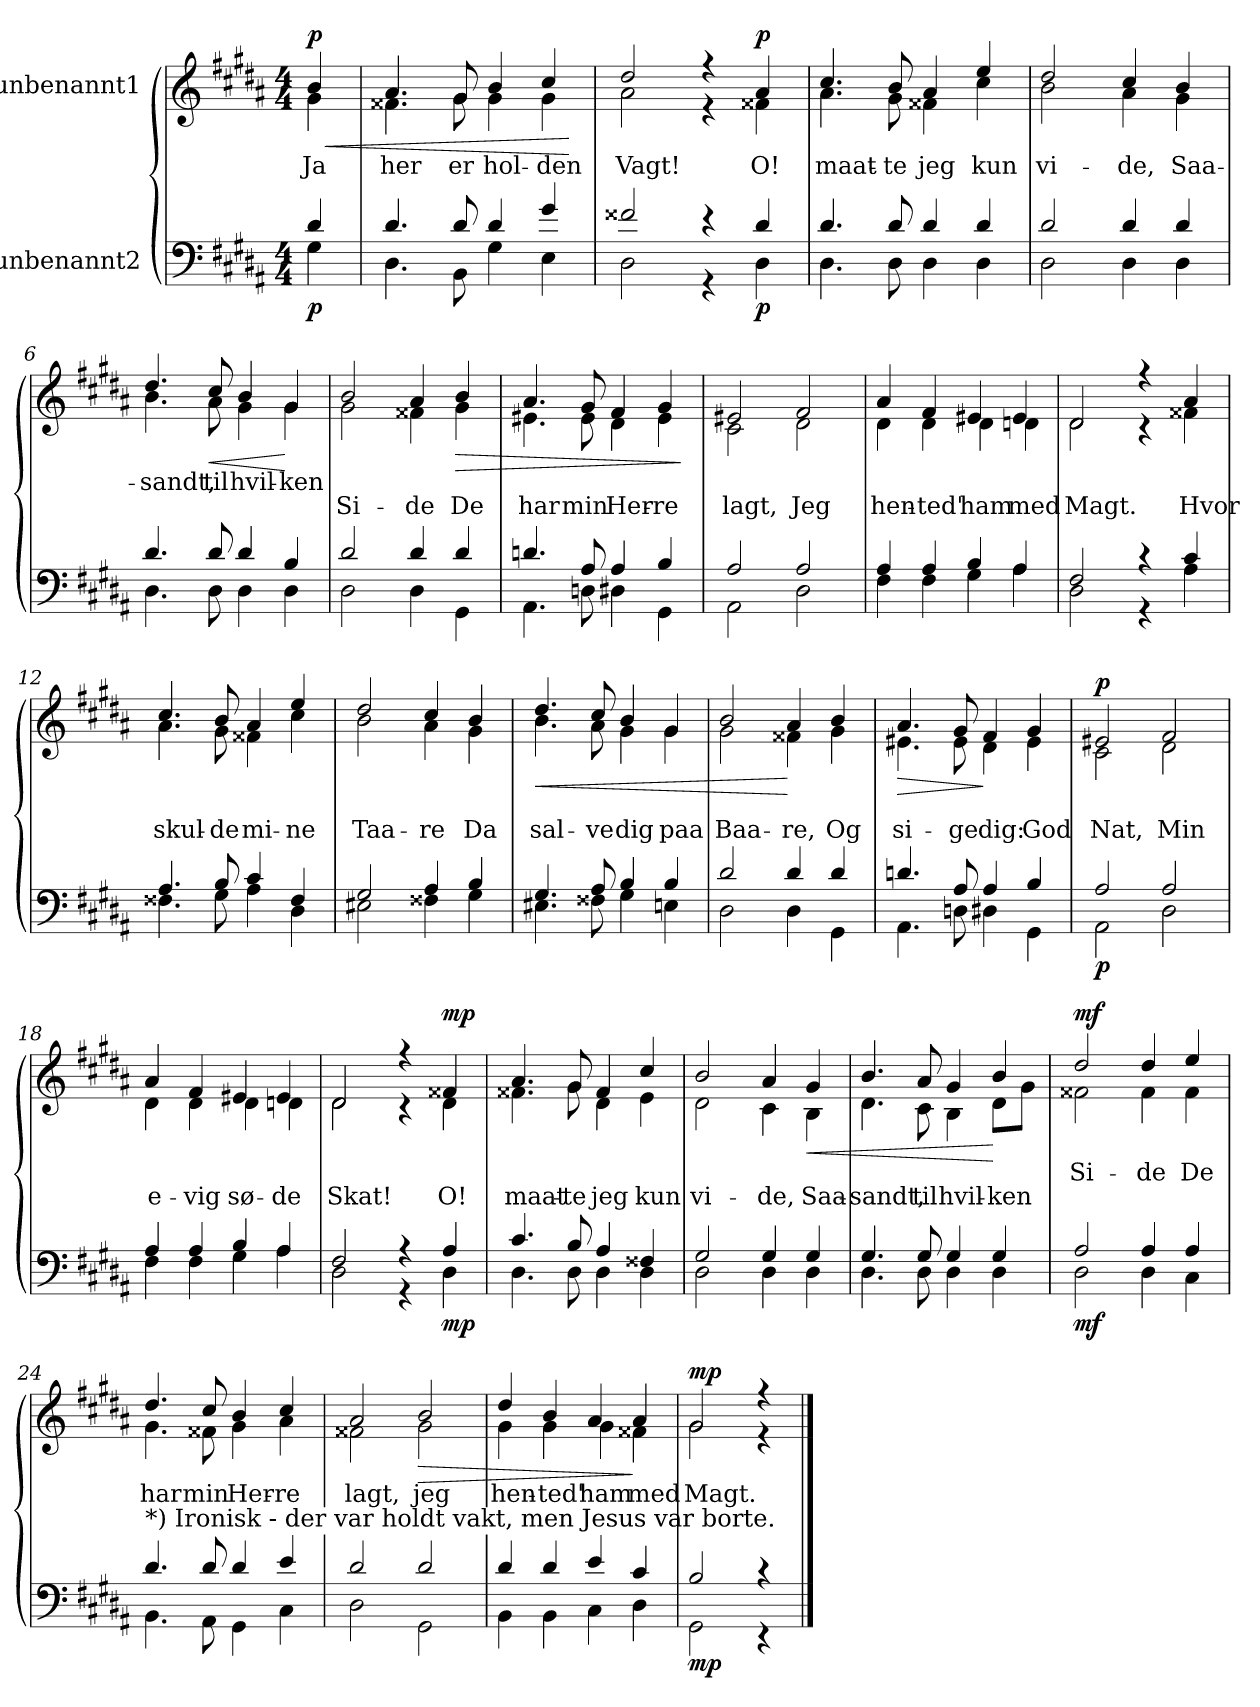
**kern	**dynam	**kern	**text	**text	**dynam
*part2	*part2	*part1	*part1	*part1	*part1
*staff2	*staff2	*staff1	*staff1	*staff1	*staff1
*I"unbenannt2	*	*I"unbenannt1	*	*	*
*clefF4	*	*clefG2	*	*	*
*ITrd1c2	*	*ITrd1c2	*	*	*
*k[f#c#g#]	*	*k[f#c#g#]	*	*	*
*M4/4	*	*M4/4	*	*	*
=1	=1	=1	=1	=1	=1
*^	*	*	*	*	*
!	!	!LO:DY:b	!	!LO:LY:b	!	!LO:HP:b
*	*	*	*^	*	*	*
!	!	!	!	!	!	!	!LO:DY:n=1:b
4c#/	4F#\	p	4a/	4f#\	Ja	.	< p
=2	=2	=2	=2	=2	=2	=2	=2
!	!	!	!	!	!LO:LY:b	!	!
4.c#/	4.C#\	.	4.g#/	4.e#X\	her	.	.
!	!	!	!	!	!LO:LY:b	!	!
8c#/	8AA\	.	8f#/	8f#\	er	.	.
!	!	!	!	!	!LO:LY:b	!	!
4c#/	4F#\	.	4a/	4f#\	hol-	.	.
!	!	!	!	!	!LO:LY:b	!	!
4f#/	4D\	.	4b/	4f#\	den	.	.
*v	*v	*	*	*	*	*	*
*	*	*v	*v	*	*	*
.	.	.	.	.	[
=3	=3	=3	=3	=3	=3
*^	*	*	*	*	*
!	!	!	!LO:TX:a:B:t=2.  Maria	!	!	!
!	!	!	!LO:TX:a:t=*)	!	!	!
!	!	!	!	!LO:LY:b	!	!
*	*	*	*^	*	*	*
2e#X/	2C#\	.	2cc#/	2g#\	Vagt!	.	.
4r	4r	.	4r	4r	.	.	.
!	!	!LO:DY:b	!	!	!LO:LY:b	!	!LO:DY:b
4c#/	4C#\	p	4g#/	4e#X\	O!	.	p
=4	=4	=4	=4	=4	=4	=4	=4
!	!	!	!	!	!LO:LY:b	!	!
4.c#/	4.C#\	.	4.b/	4.g#\	maat-	.	.
!	!	!	!	!	!LO:LY:b	!	!
8c#/	8C#\	.	8a/	8f#\	te	.	.
!	!	!	!	!	!LO:LY:b	!	!
4c#/	4C#\	.	4g#/	4e#X\	jeg	.	.
!	!	!	!	!	!LO:LY:b	!	!
4c#/	4C#\	.	4dd/	4b\	kun	.	.
=5	=5	=5	=5	=5	=5	=5	=5
!	!	!	!	!	!LO:LY:b	!	!
2c#/	2C#\	.	2cc#/	2a\	vi-	.	.
!	!	!	!	!	!LO:LY:b	!	!
4c#/	4C#\	.	4b/	4g#\	de,	.	.
!	!	!	!	!	!LO:LY:b	!	!
4c#/	4C#\	.	4a/	4f#\	Saa-	.	.
=6	=6	=6	=6	=6	=6	=6	=6
!	!	!	!	!	!LO:LY:b	!	!
4.c#/	4.C#\	.	4.cc#/	4.a\	sandt,	.	.
!	!	!	!	!	!LO:LY:b	!	!LO:HP:b
8c#/	8C#\	.	8b/	8g#\	til	.	<
!	!	!	!	!	!LO:LY:b	!	!
4c#/	4C#\	.	4a/	4f#\	hvil-	.	.
!	!	!	!	!	!LO:LY:b	!	!
4A/	4C#\	.	4f#/	4f#\	ken	.	[
!!LO:LB:g=z	!!
=7	=7	=7	=7	=7	=7	=7	=7
!	!	!	!	!	!	!LO:LY:b	!
2c#/	2C#\	.	2a/	2f#\	.	Si-	.
!	!	!	!	!	!	!LO:LY:b	!
4c#/	4C#\	.	4g#/	4e#X\	.	de	.
!	!	!	!	!	!	!LO:LY:b	!LO:HP:b
4c#/	4FF#\	.	4a/	4f#\	.	De	>
=8	=8	=8	=8	=8	=8	=8	=8
!	!	!	!	!	!	!LO:LY:b	!
4.cn/	4.GG#\	.	4.g#/	4.d#X\	.	har	.
!	!	!	!	!	!	!LO:LY:b	!
8G#/	8Cn\	.	8f#/	8d#\	.	min	.
!	!	!	!	!	!	!LO:LY:b	!
4G#/	4C#X\	.	4e/	4c#\	.	Her-	.
!	!	!	!	!	!	!LO:LY:b	!
4A/	4FF#\	.	4f#/	4d#\	.	re	.
*v	*v	*	*	*	*	*	*
*	*	*v	*v	*	*	*
.	.	.	.	.	]
=9	=9	=9	=9	=9	=9
*^	*	*^	*	*	*
!	!	!	!	!	!	!LO:LY:b	!
2G#/	2GG#\	.	2d#X/	2B\	.	lagt,	.
!	!	!	!	!	!	!LO:LY:b	!
2G#/	2C#\	.	2e/	2c#\	.	Jeg	.
=10	=10	=10	=10	=10	=10	=10	=10
!	!	!	!	!	!	!LO:LY:b	!
4G#/	4E\	.	4g#/	4c#\	.	hen-	.
!	!	!	!	!	!	!LO:LY:b	!
4G#/	4E\	.	4e/	4c#\	.	ted'	.
!	!	!	!	!	!	!LO:LY:b	!
4A/	4F#\	.	4d#X/	4c#\	.	ham	.
!	!	!	!	!	!	!LO:LY:b	!
4G#/	4G#\	.	4d#/	4cn\	.	med	.
=11	=11	=11	=11	=11	=11	=11	=11
!	!	!	!	!	!	!LO:LY:b	!
2E/	2C#\	.	2c#/	2c#\	.	Magt.	.
4r	4r	.	4r	4r	.	.	.
!	!	!	!	!	!	!LO:LY:b	!
4B/	4G#\	.	4g#/	4e#X\	.	Hvor	.
=12	=12	=12	=12	=12	=12	=12	=12
!	!	!	!	!	!	!LO:LY:b	!
4.G#/	4.E#X\	.	4.b/	4.g#\	.	skul-	.
!	!	!	!	!	!	!LO:LY:b	!
8A/	8F#\	.	8a/	8f#\	.	de	.
!	!	!	!	!	!	!LO:LY:b	!
4B/	4G#\	.	4g#/	4e#X\	.	mi-	.
!	!	!	!	!	!	!LO:LY:b	!
4E#/	4C#\	.	4dd/	4b\	.	ne	.
!!LO:LB:g=z	!!
=13	=13	=13	=13	=13	=13	=13	=13
!	!	!	!	!	!	!LO:LY:b	!
2F#/	2D#X\	.	2cc#/	2a\	.	Taa-	.
!	!	!	!	!	!	!LO:LY:b	!
4G#/	4E#X\	.	4b/	4g#\	.	re	.
!	!	!	!	!	!	!LO:LY:b	!
4A/	4F#\	.	4a/	4f#\	.	Da	.
=14	=14	=14	=14	=14	=14	=14	=14
!	!	!	!	!	!	!LO:LY:b	!LO:HP:b
4.F#/	4.D#X\	.	4.cc#/	4.a\	.	sal-	<
!	!	!	!	!	!	!LO:LY:b	!
8G#/	8E#X\	.	8b/	8g#\	.	ve	.
!	!	!	!	!	!	!LO:LY:b	!
4A/	4F#\	.	4a/	4f#\	.	dig	.
!	!	!	!	!	!	!LO:LY:b	!
4A/	4Dn\	.	4f#/	4f#\	.	paa	.
=15	=15	=15	=15	=15	=15	=15	=15
!	!	!	!	!	!	!LO:LY:b	!
2c#/	2C#\	.	2a/	2f#\	.	Baa-	.
!	!	!	!	!	!	!LO:LY:b	!
4c#/	4C#\	.	4g#/	4e#X\	.	re,	[
!	!	!	!	!	!	!LO:LY:b	!
4c#/	4FF#\	.	4a/	4f#\	.	Og	.
=16	=16	=16	=16	=16	=16	=16	=16
!	!	!	!	!	!	!LO:LY:b	!LO:HP:b
4.cn/	4.GG#\	.	4.g#/	4.d#X\	.	si-	>
!	!	!	!	!	!	!LO:LY:b	!
8G#/	8Cn\	.	8f#/	8d#\	.	ge	.
!	!	!	!	!	!	!LO:LY:b	!
4G#/	4C#X\	.	4e/	4c#\	.	dig:	]
!	!	!	!	!	!	!LO:LY:b	!
4A/	4FF#\	.	4f#/	4d#\	.	God	.
=17	=17	=17	=17	=17	=17	=17	=17
!	!	!LO:DY:b	!	!	!	!LO:LY:b	!LO:DY:b
2G#/	2GG#\	p	2d#X/	2B\	.	Nat,	p
!	!	!	!	!	!	!LO:LY:b	!
2G#/	2C#\	.	2e/	2c#\	.	Min	.
!!LO:LB:g=z	!!
=18	=18	=18	=18	=18	=18	=18	=18
!	!	!	!	!	!	!LO:LY:b	!
4G#/	4E\	.	4g#/	4c#\	.	e-	.
!	!	!	!	!	!	!LO:LY:b	!
4G#/	4E\	.	4e/	4c#\	.	vig	.
!	!	!	!	!	!	!LO:LY:b	!
4A/	4F#\	.	4d#X/	4c#\	.	sø-	.
!	!	!	!	!	!	!LO:LY:b	!
4G#/	4G#\	.	4d#/	4cn\	.	de	.
=19	=19	=19	=19	=19	=19	=19	=19
!	!	!	!	!	!	!LO:LY:b	!
2E/	2C#\	.	2c#/	2c#\	.	Skat!	.
4r	4r	.	4r	4r	.	.	.
!	!	!LO:DY:b	!	!	!	!LO:LY:b	!LO:DY:b
4G#/	4C#\	mp	4e#X/	4c#\	.	O!	mp
=20	=20	=20	=20	=20	=20	=20	=20
!	!	!	!	!	!	!LO:LY:b	!
4.B/	4.C#\	.	4.g#/	4.e#X\	.	maat-	.
!	!	!	!	!	!	!LO:LY:b	!
8A/	8C#\	.	8f#/	8f#\	.	te	.
!	!	!	!	!	!	!LO:LY:b	!
4G#/	4C#\	.	4e#/	4c#\	.	jeg	.
!	!	!	!	!	!	!LO:LY:b	!
4E#X/	4C#\	.	4b/	4d\	.	kun	.
=21	=21	=21	=21	=21	=21	=21	=21
!	!	!	!	!	!	!LO:LY:b	!
2F#/	2C#\	.	2a/	2c#\	.	vi-	.
!	!	!	!	!	!	!LO:LY:b	!
4F#/	4C#\	.	4g#/	4B\	.	de,	.
!	!	!	!	!	!	!LO:LY:b	!LO:HP:b
4F#/	4C#\	.	4f#/	4A\	.	Saa-	<
=22	=22	=22	=22	=22	=22	=22	=22
!	!	!	!	!	!	!LO:LY:b	!
4.F#/	4.C#\	.	4.a/	4.c#\	.	sandt,	.
!	!	!	!	!	!	!LO:LY:b	!
8F#/	8C#\	.	8g#/	8B\	.	til	.
!	!	!	!	!	!	!LO:LY:b	!
4F#/	4C#\	.	4f#/	4A\	.	hvil-	.
!	!	!	!	!	!	!LO:LY:b	!
4F#/	4C#\	.	4a/	8c#\L	.	ken	[
.	.	.	.	8f#\J	.	.	.
!!LO:PB:g=z	!!
=23	=23	=23	=23	=23	=23	=23	=23
!	!	!LO:DY:b	!	!	!LO:LY:b	!	!LO:DY:b
2G#/	2C#\	mf	2cc#/	2e#X\	Si-	.	mf
!	!	!	!	!	!LO:LY:b	!	!
4G#/	4C#\	.	4cc#/	4e#\	de	.	.
!	!	!	!	!	!LO:LY:b	!	!
4G#/	4BB\	.	4dd/	4e#\	De	.	.
=24	=24	=24	=24	=24	=24	=24	=24
!LO:TX:a:t=*) Ironisk - der var holdt vakt, men Jesus var borte.	!	!	!	!	!	!	!
!	!	!	!	!	!LO:LY:b	!	!
4.c#/	4.AA\	.	4.cc#/	4.f#\	har	.	.
!	!	!	!	!	!LO:LY:b	!	!
8c#/	8GG#\	.	8b/	8e#X\	min	.	.
!	!	!	!	!	!LO:LY:b	!	!
4c#/	4FF#\	.	4a/	4f#\	Her-	.	.
!	!	!	!	!	!LO:LY:b	!	!
4d/	4BB\	.	4b/	4g#\	re	.	.
=25	=25	=25	=25	=25	=25	=25	=25
!	!	!	!	!	!LO:LY:b	!	!
2c#/	2C#\	.	2g#/	2e#X\	lagt,	.	.
!	!	!	!	!	!LO:LY:b	!	!LO:HP:b
2c#/	2FF#\	.	2a/	2f#\	jeg	.	>
=26	=26	=26	=26	=26	=26	=26	=26
!	!	!	!	!	!LO:LY:b	!	!
4c#/	4AA\	.	4cc#/	4f#\	hen-	.	.
!	!	!	!	!	!LO:LY:b	!	!
4c#/	4AA\	.	4a/	4f#\	ted'	.	.
!	!	!	!	!	!LO:LY:b	!	!
4d/	4BB\	.	4g#/	4f#\	ham	.	.
!	!	!	!	!	!LO:LY:b	!	!
4B/	4C#\	.	4g#/	4e#X\	med	.	]
=27	=27	=27	=27	=27	=27	=27	=27
!	!	!LO:DY:b	!	!	!LO:LY:b	!	!LO:DY:b
2A/	2FF#\	mp	2f#/	2f#\	Magt.	.	mp
4r	4r	.	4r	4r	.	.	.
*v	*v	*	*	*	*	*	*
*	*	*v	*v	*	*	*
==	==	==	==	==	==
*-	*-	*-	*-	*-	*-
